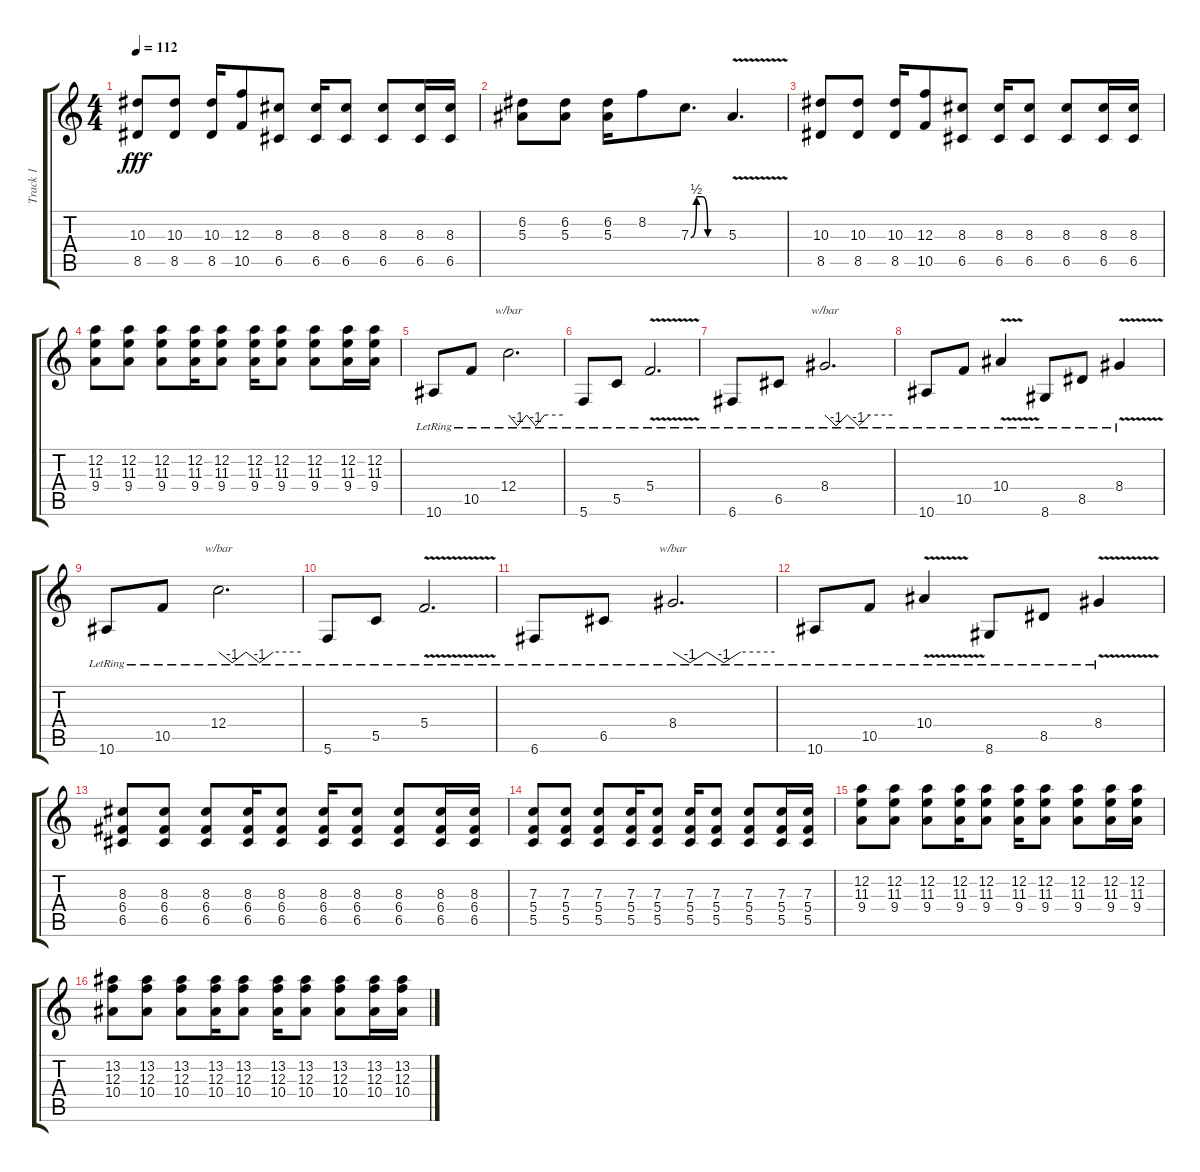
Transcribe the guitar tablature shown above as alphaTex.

\track ("Track 1" "Track 1") {instrument electricguitarjazz}
\staff {score tabs}
\tuning (D4 A3 F3 C3 G2 C2) {hide}
\ts (4 4)
\tempo 112
\clef g2
\ks c
(10.3 8.5).8{dy fff} (10.3 8.5).8 (10.3 8.5).16 (12.3 10.5).8 (8.3 6.5).8 (8.3 6.5).16 (8.3 6.5).8 (8.3 6.5).8 (8.3 6.5).16 (8.3 6.5).16 |
(6.2 5.3).8 (6.2 5.3).8 (6.2 5.3).16 8.2.8 7.3{be (custom 0 0 10 2 20 2 30 0 60 0)}.8{d} 5.3{v}.4{d} |
(10.3 8.5).8 (10.3 8.5).8 (10.3 8.5).16 (12.3 10.5).8 (8.3 6.5).8 (8.3 6.5).16 (8.3 6.5).8 (8.3 6.5).8 (8.3 6.5).16 (8.3 6.5).16 |
(12.2 11.3 9.4).8 (12.2 11.3 9.4).8 (12.2 11.3 9.4).8 (12.2 11.3 9.4).16 (12.2 11.3 9.4).8 (12.2 11.3 9.4).16 (12.2 11.3 9.4).8 (12.2 11.3 9.4).8 (12.2 11.3 9.4).16 (12.2 11.3 9.4).16 |
10.6{lr}.8{volume 14 instrument electricguitarclean} 10.5{lr}.8 12.4{lr}.2{d tbe (custom default 0 0 10 -4 20 0 30 -4 40 0 60 0)} |
5.6{lr}.8 5.5{lr}.8 5.4{v lr}.2{d} |
6.6{lr}.8 6.5{lr}.8 8.4{lr}.2{d tbe (custom default 0 0 10 -4 20 0 30 -4 40 0 60 0)} |
10.6{lr}.8 10.5{lr}.8 10.4{v lr}.4 8.6{lr}.8 8.5{lr}.8 8.4{v lr}.4 |
10.6{lr}.8 10.5{lr}.8 12.4{lr}.2{d tbe (custom default 0 0 10 -4 20 0 30 -4 40 0 60 0)} |
5.6{lr}.8 5.5{lr}.8 5.4{v lr}.2{d} |
6.6{lr}.8 6.5{lr}.8 8.4{lr}.2{d tbe (custom default 0 0 10 -4 20 0 30 -4 40 0 60 0)} |
10.6{lr}.8 10.5{lr}.8 10.4{v lr}.4 8.6{lr}.8 8.5{lr}.8 8.4{v lr}.4 |
(8.3 6.4 6.5).8{volume 11 instrument overdrivenguitar} (8.3 6.4 6.5).8 (8.3 6.4 6.5).8 (8.3 6.4 6.5).16 (8.3 6.4 6.5).8 (8.3 6.4 6.5).16 (8.3 6.4 6.5).8 (8.3 6.4 6.5).8 (8.3 6.4 6.5).16 (8.3 6.4 6.5).16 |
(7.3 5.4 5.5).8 (7.3 5.4 5.5).8 (7.3 5.4 5.5).8 (7.3 5.4 5.5).16 (7.3 5.4 5.5).8 (7.3 5.4 5.5).16 (7.3 5.4 5.5).8 (7.3 5.4 5.5).8 (7.3 5.4 5.5).16 (7.3 5.4 5.5).16 |
(12.2 11.3 9.4).8 (12.2 11.3 9.4).8 (12.2 11.3 9.4).8 (12.2 11.3 9.4).16 (12.2 11.3 9.4).8 (12.2 11.3 9.4).16 (12.2 11.3 9.4).8 (12.2 11.3 9.4).8 (12.2 11.3 9.4).16 (12.2 11.3 9.4).16 |
(13.2 12.3 10.4).8 (13.2 12.3 10.4).8 (13.2 12.3 10.4).8 (13.2 12.3 10.4).16 (13.2 12.3 10.4).8 (13.2 12.3 10.4).16 (13.2 12.3 10.4).8 (13.2 12.3 10.4).8 (13.2 12.3 10.4).16 (13.2 12.3 10.4).16
